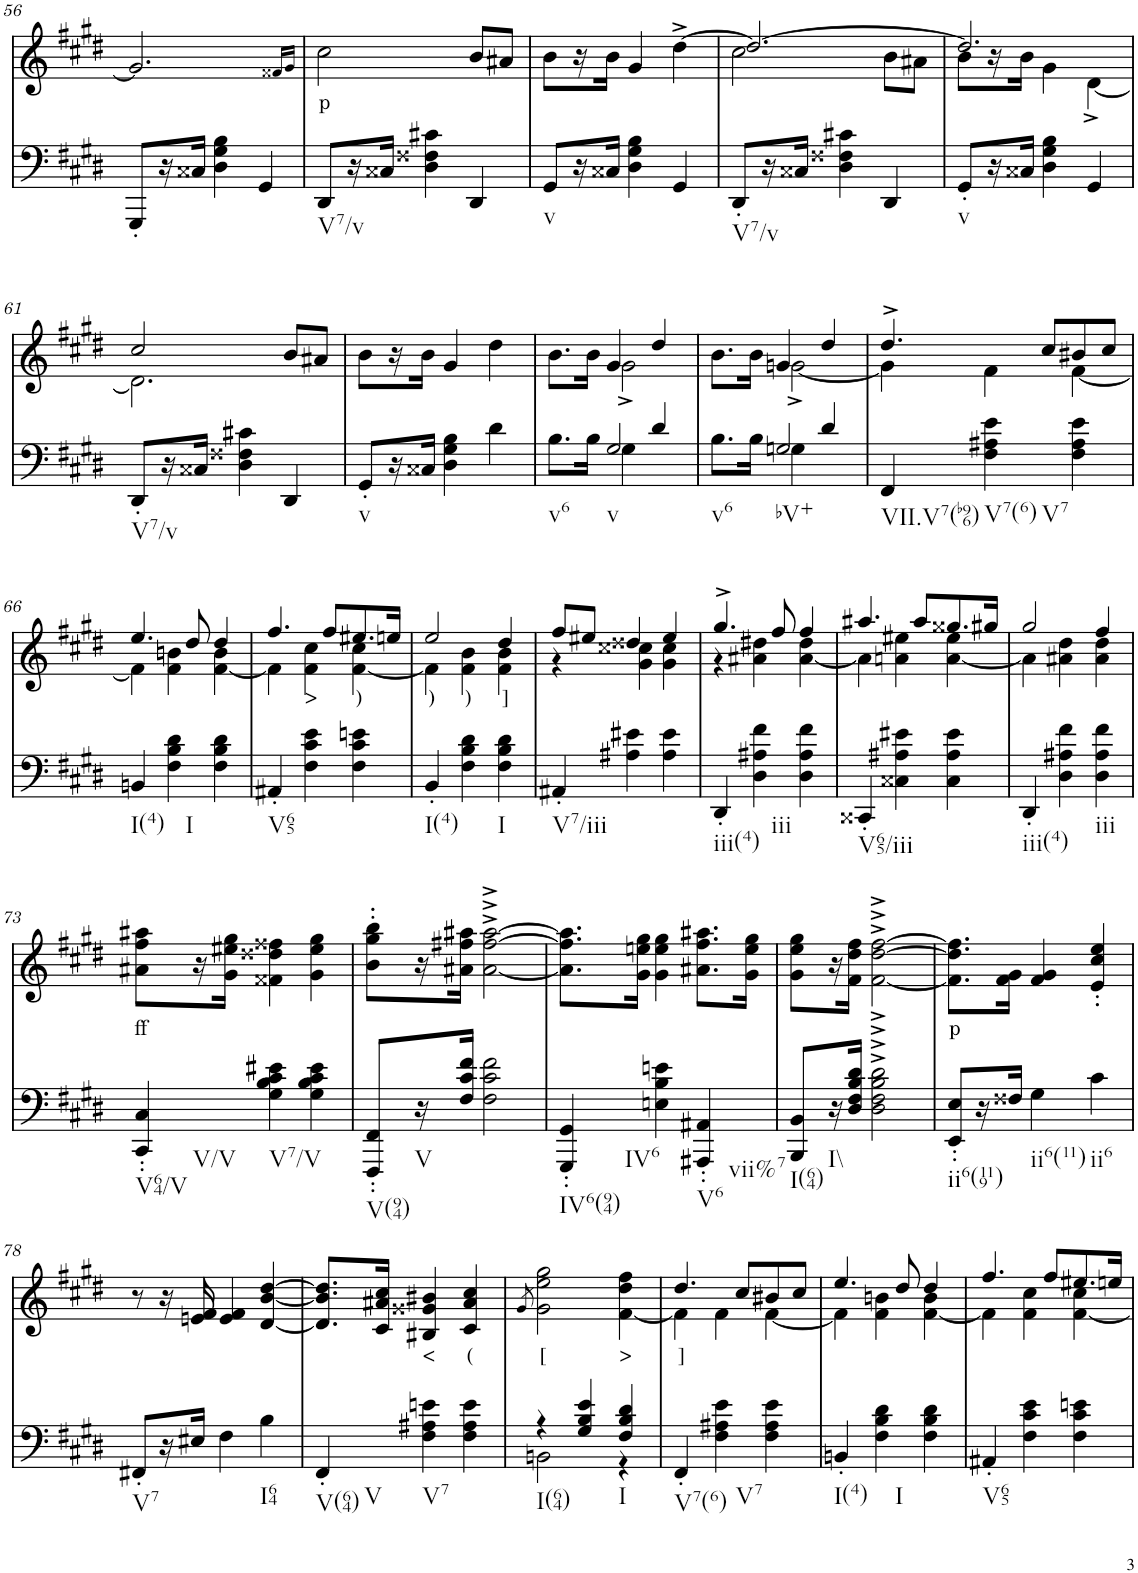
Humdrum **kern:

**kern	**kern	**text
*part2	*part1	*part1
*staff2	*staff1	*staff1
*I"piano	*I"piano	*
*I'Pno	*I'Pno	*
!!LO:PB:g=z
*clefF4	*clefG2	*
*k[f#c#g#d#]	*k[f#c#g#d#]	*
*c#:	*c#:	*
*M3/4	*M3/4	*
=56	=56	=56
8GGG#'/L	2.g#/]	.
16r	.	.
16C##X/JJ	.	.
4D#\ 4G#\ 4B\	.	.
4GG#/	.	.
.	16qf##X/LL	.
.	16qg#/JJ	.
=57	=57	=57
!LO:TX:b:t=V7/v	!	!
!	!	!LO:LY:b
8DD#/L	2cc#\	p
16r	.	.
16C##X/JJ	.	.
4D#\ 4F##X\ 4c#X\	.	.
4DD#/	8b/L	.
.	8a#X/J	.
=58	=58	=58
!LO:TX:b:t=v	!	!
8GG#/L	8b\L	.
16r	16r	.
16C##X/JJ	16b\JJ	.
4D#\ 4G#\ 4B\	4g#/	.
4GG#/	[4dd#^\	.
=59	=59	=59
*	*^	*
!LO:TX:b:t=V7/v	!	!	!
8DD#'/L	2.dd#/_	2cc#\	.
16r	.	.	.
16C##X/JJ	.	.	.
4D#\ 4F##X\ 4c#X\	.	.	.
4DD#/	.	8b\L	.
.	.	8a#X\J	.
=60	=60	=60	=60
!LO:TX:b:t=v	!	!	!
8GG#'/L	2.dd#/]	8b\L	.
16r	.	16r	.
16C##X/JJ	.	16b\JJ	.
4D#\ 4G#\ 4B\	.	4g#\	.
4GG#/	.	[4d#^\	.
!!LO:LB:g=z	!!
=61	=61	=61	=61
!LO:TX:b:t=V7/v	!	!	!
8DD#'/L	2cc#/	2.d#\]	.
16r	.	.	.
16C##X/JJ	.	.	.
4D#\ 4F##X\ 4c#X\	.	.	.
4DD#/	8b/L	.	.
.	8a#X/J	.	.
*	*v	*v	*
=62	=62	=62
!LO:TX:b:t=v	!	!
8GG#'/L	8b\L	.
16r	16r	.
16C##X/JJ	16b\JJ	.
4D#\ 4G#\ 4B\	4g#/	.
4d#\	4dd#\	.
=63	=63	=63
*^	*^	*
!LO:TX:b:t=v6	!	!	!	!
8.B\L	4ryy	8.b\L	4ryy	.
16B\Jk	.	16b\Jk	.	.
!LO:TX:b:t=v	!	!	!	!
2G#/	4G#\	4g#/	2g#^\	.
.	4d#/	4dd#/	.	.
=64	=64	=64	=64	=64
!LO:TX:b:t=v6	!	!	!	!
8.B\L	4ryy	8.b\L	4ryy	.
16B\Jk	.	16b\Jk	.	.
!LO:TX:b:t=bV+	!	!	!	!
2Gn/	4G\	4gn/	[2g^\	.
.	4d#/	4dd#/	.	.
=65	=65	=65	=65	=65
!LO:TX:b:t=VII.V7(b96)	!	!	!	!
*v	*v	*	*	*
4FF#/	4.dd#^/	4g\]	.
!LO:TX:b:t=V7(6)	!	!	!
!LO:TX:b:t=V7	!	!	!
4F#\ 4A#X\ 4e\	.	4f#\	.
.	8cc#/L	.	.
4F#\ 4A#\ 4e\	8b#X/	[4f#\	.
.	8cc#/J	.	.
!!LO:LB:g=z	!!
=66	=66	=66	=66
!LO:TX:b:t=I(4)	!	!	!
4BBn/	4.ee/	4f#\]	.
!LO:TX:b:t=I	!	!	!
4F#\ 4B\ 4d#\	.	4f#\ 4bn\	.
.	8dd#/	.	.
4F#\ 4B\ 4d#\	4dd#/	[4f#\ 4b\	.
=67	=67	=67	=67
!LO:TX:b:t=V65	!	!	!
4AA#X'/	4.ff#/	4f#\]	.
!	!	!	!LO:LY:b
4F#\ 4c#\ 4e\	.	4f#\ 4cc#\	>
.	8ff#/L	.	.
!	!	!	!LO:LY:b
4F#\ 4c#\ 4en\	8.ee#X/	[4f#\ 4cc#\	)
.	16een/Jk	.	.
=68	=68	=68	=68
!LO:TX:b:t=I(4)	!	!	!
!	!	!	!LO:LY:b
4BB'/	2ee/	4f#\]	)
!	!	!	!LO:LY:b
4F#\ 4B\ 4d#\	.	4f#\ 4b\	)
!LO:TX:b:t=I	!	!	!
!	!	!	!LO:LY:b
4F#\ 4B\ 4d#\	4dd#/	4f#\ 4b\	]
=69	=69	=69	=69
!LO:TX:b:t=V7/iii	!	!	!
4AA#X'/	8ff#/L	4r	.
.	8ee#X/J	.	.
4A#X\ 4e#X\	4dd##X/	4g#\ 4cc##X\	.
4A#\ 4e#\	4ee#/	4g#\ 4cc##\	.
=70	=70	=70	=70
!LO:TX:b:t=iii(4)	!	!	!
4DD#'/	4.gg#^/	4r	.
!LO:TX:b:t=iii	!	!	!
4D#\ 4A#X\ 4f#\	.	4a#X\ 4dd#X\	.
.	8ff#/	.	.
4D#\ 4A#\ 4f#\	4ff#/	[4a#\ 4dd#\	.
=71	=71	=71	=71
!LO:TX:b:t=V65/iii	!	!	!
4CC##X'/	4.aa#X/	4a#\]	.
4C##X\ 4A#X\ 4e#X\	.	4an\ 4ee#X\	.
.	8aa#/L	.	.
4C##\ 4A#\ 4e#\	8.gg##X/	[4a\ 4ee#\	.
.	16gg#X/Jk	.	.
=72	=72	=72	=72
!LO:TX:b:t=iii(4)	!	!	!
4DD#'/	2gg#/	4a\]	.
4D#\ 4A#X\ 4f#\	.	4a#X\ 4dd#\	.
!LO:TX:b:t=iii	!	!	!
4D#\ 4A#\ 4f#\	4ff#/	4a#\ 4dd#\	.
!!LO:LB:g=z
=73	=73	=73	=73
!LO:TX:b:t=V64/V	!	!	!
!LO:TX:b:t=V/V	!	!	!
!	!	!	!LO:LY:b
*	*v	*v	*
4CC#/' 4C#/'	8a#X\ 8ff#\ 8aa#X\L	ff
.	16r	.
.	16g#\ 16ee#X\ 16gg#\JJ	.
!LO:TX:b:t=V7/V	!	!
4G#\ 4B\ 4c#\ 4e#X\	4f##X\ 4dd##X\ 4ff##X\	.
4G#\ 4B\ 4c#\ 4e#\	4g#\ 4ee#\ 4gg#\	.
=74	=74	=74
!LO:TX:b:t=V(94)	!	!
8FFF#/' 8FF#/'L	8b\' 8gg#\' 8bb\'L	.
!LO:TX:b:t=V	!	!
16r	16r	.
16F#/ 16c#/ 16f#/JJ	16a#X\ 16ff#X\ 16aa#X\JJ	.
2F#\ 2c#\ 2f#\	[2a#\^ [2ff#\^ [2aa#\^	.
=75	=75	=75
!LO:TX:b:t=IV6(94)	!	!
!LO:TX:b:t=IV6	!	!
4GGG#/' 4GG#/'	8.a#\] 8.ff#\] 8.aa#\]L	.
.	16g#\ 16een\ 16gg#\Jk	.
4En\ 4B\ 4en\	4g#\ 4ee\ 4gg#\	.
!LO:TX:b:t=V6	!	!
!LO:TX:b:t=vii%7	!	!
4AAA#X/' 4AA#X/'	8.a#X\ 8.ff#\ 8.aa#X\L	.
.	16g#\ 16ee\ 16gg#\Jk	.
=76	=76	=76
!LO:TX:b:t=I(64)	!	!
8BBB/ 8BB/L	8g#\ 8ee\ 8gg#\L	.
!LO:TX:b:t=I\\	!	!
16r	16r	.
16D#/ 16F#/ 16B/ 16d#/JJ	16f#\ 16dd#\ 16ff#\JJ	.
2D#\^ 2F#\^ 2B\^ 2d#\^	[2f#\^ [2dd#\^ [2ff#\^	.
=77	=77	=77
!LO:TX:b:t=ii6(119)	!	!
!	!	!LO:LY:b
8EE/' 8E/'L	8.f#\] 8.dd#\] 8.ff#\]L	p
16r	.	.
16F##X/JJ	16f#\ 16g#\Jk	.
!LO:TX:b:t=ii6(11)	!	!
4G#\	4f#/ 4g#/	.
!LO:TX:b:t=ii6	!	!
4c#\	4e/' 4cc#/' 4ee/'	.
!!LO:LB:g=z
=78	=78	=78
!LO:TX:b:t=V7	!	!
8FF#X'/L	8r	.
16r	16r	.
16E#X/JJ	16en/ 16f#/	.
4F#\	4e/ 4f#/	.
!LO:TX:b:t=I64	!	!
4B\	[4d#/ [4b/ [4dd#/	.
=79	=79	=79
!LO:TX:b:t=V(64)	!	!
!LO:TX:b:t=V	!	!
4FF#'/	8.d#/] 8.b/] 8.dd#/]L	.
.	16c#/ 16a#X/ 16cc#/Jk	.
!LO:TX:b:t=V7	!	!
!	!	!LO:LY:b
4F#\ 4A#X\ 4en\	4B#X/ 4g##X/ 4b#X/	<
!	!	!LO:LY:b
4F#\ 4A#\ 4e\	4c#/ 4a#/ 4cc#/	(
=80	=80	=80
.	8qg#/	.
*^	*	*
!LO:TX:b:t=I(64)	!	!	!
!	!	!	!LO:LY:b
4r	2BBn\	2g#\ 2ee\ 2gg#\	[
4G#/ 4B/ 4e/	.	.	.
!LO:TX:b:t=I	!	!	!
!	!	!	!LO:LY:b
4F#/ 4B/ 4d#/	4r	[4f#\ 4dd#\ 4ff#\	>
=81	=81	=81	=81
*	*	*^	*
!LO:TX:b:t=V7(6)	!	!	!	!
!	!	!	!	!LO:LY:b
*v	*v	*	*	*
4FF#'/	4.dd#/	4f#\]	]
!LO:TX:b:t=V7	!	!	!
4F#\ 4A#X\ 4e\	.	4f#\	.
.	8cc#/L	.	.
4F#\ 4A#\ 4e\	8b#X/	[4f#\	.
.	8cc#/J	.	.
=82	=82	=82	=82
!LO:TX:b:t=I(4)	!	!	!
4BBn'/	4.ee/	4f#\]	.
!LO:TX:b:t=I	!	!	!
4F#\ 4B\ 4d#\	.	4f#\ 4bn\	.
.	8dd#/	.	.
4F#\ 4B\ 4d#\	4dd#/	[4f#\ 4b\	.
=83	=83	=83	=83
!LO:TX:b:t=V65	!	!	!
4AA#X'/	4.ff#/	4f#\]	.
4F#\ 4c#\ 4e\	.	4f#\ 4cc#\	.
.	8ff#/L	.	.
4F#\ 4c#\ 4en\	8.ee#X/	[4f#\ 4cc#\	.
.	16een/Jk	.	.
*	*v	*v	*
=	=	=
*-	*-	*-
